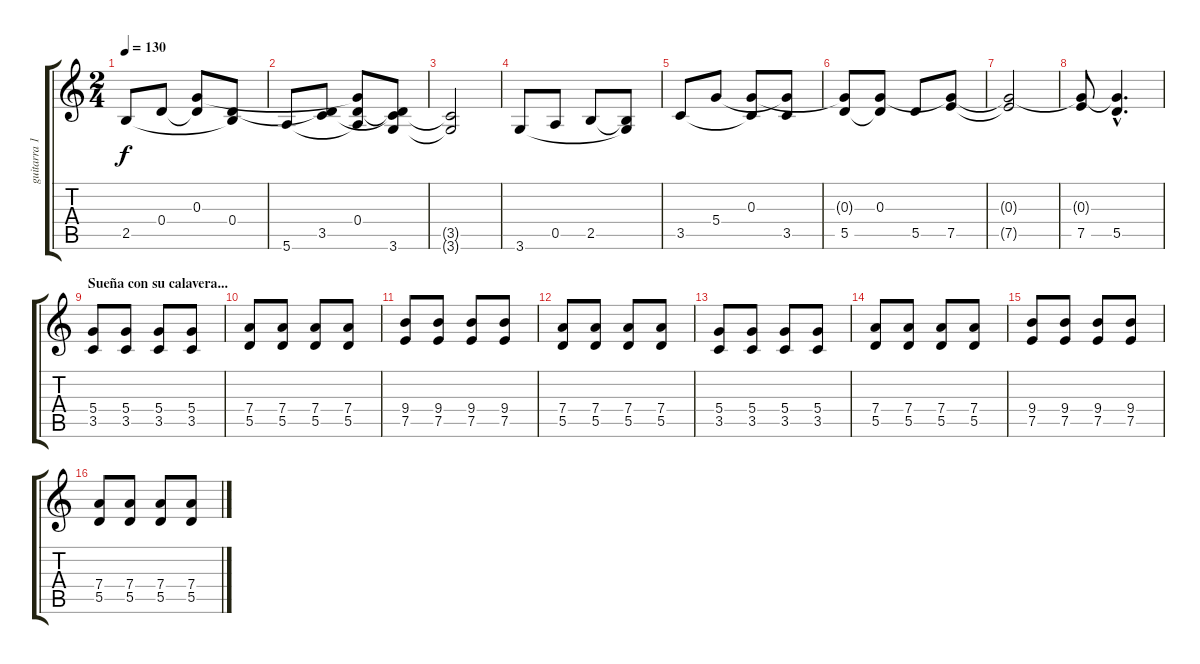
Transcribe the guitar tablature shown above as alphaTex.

\track ("guitarra 1" "guitarra 1") {instrument acousticguitarsteel}
\staff {score tabs}
\tuning (E4 B3 G3 D3 A2 E2) {hide}
\ts (2 4)
\tempo 130
\clef g2
\ks c
2.5.8{dy f} 0.4.8 (0.3 0.4{t}).8 (0.4 2.5{t}).8 |
5.6.8 (0.4{t} 3.5).8 (0.3{t} 0.4 5.6{t}).8 (0.4{t} 3.5{t} 3.6).8 |
(3.5{t} 3.6{t}).2 |
3.6.8 0.5.8 2.5.8 (2.5{t} 3.6{t}).8 |
3.5.8 5.4.8 (0.3 3.5{t}).8 (5.4{t} 3.5).8 |
(0.3{t} 5.5).8 (0.3 5.5{t}).8 5.5.8 (0.3{t} 7.5).8 |
(0.3{t} 7.5{t}).2 |
(0.3{t} 7.5).8 (0.3{hac t} 5.5{hac}).4{d} |
\section ("" "Sueña con su calavera...")
(5.4 3.5).8 (5.4 3.5).8 (5.4 3.5).8 (5.4 3.5).8 |
(7.4 5.5).8 (7.4 5.5).8 (7.4 5.5).8 (7.4 5.5).8 |
(9.4 7.5).8 (9.4 7.5).8 (9.4 7.5).8 (9.4 7.5).8 |
(7.4 5.5).8 (7.4 5.5).8 (7.4 5.5).8 (7.4 5.5).8 |
(5.4 3.5).8 (5.4 3.5).8 (5.4 3.5).8 (5.4 3.5).8 |
(7.4 5.5).8 (7.4 5.5).8 (7.4 5.5).8 (7.4 5.5).8 |
(9.4 7.5).8 (9.4 7.5).8 (9.4 7.5).8 (9.4 7.5).8 |
(7.4 5.5).8 (7.4 5.5).8 (7.4 5.5).8 (7.4 5.5).8
